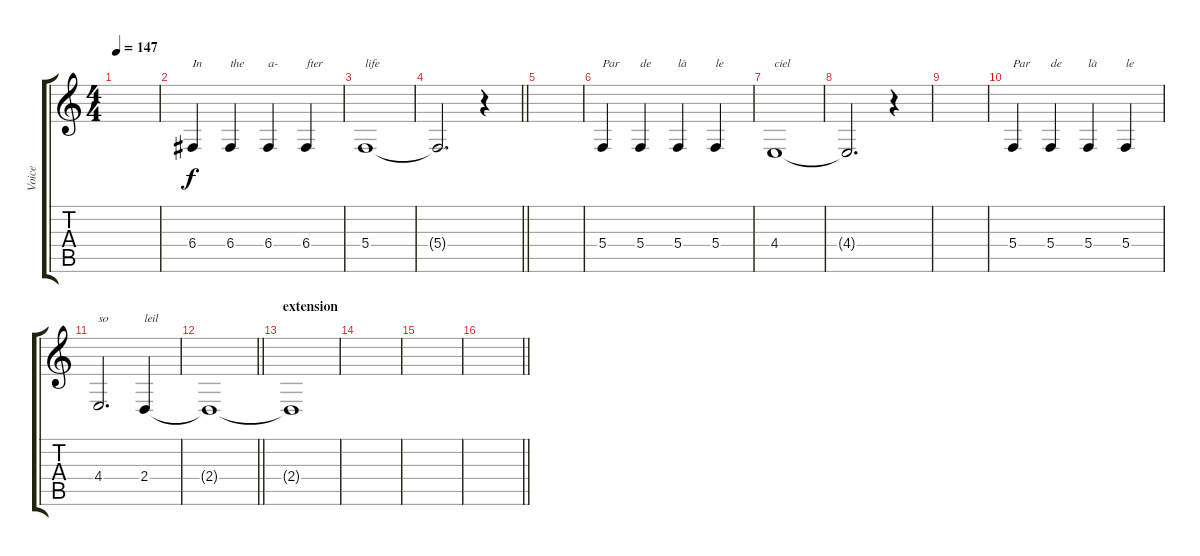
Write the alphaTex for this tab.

\track ("Voice" "Voice") {instrument lead1square}
\staff {score tabs}
\tuning (D4 A3 F3 C3 G2 D2) {hide}
\ts (4 4)
\tempo 147
\clef g2
\ks c
|
6.4.4{txt "In "} 6.4.4{txt "the"} 6.4.4{txt "a-"} 6.4.4{txt "fter"} |
5.4.1{txt "life"} |
\barLineRight lightlight
5.4{t}.2{d} r.4 |
\section ("" "")
|
5.4.4{txt "Par"} 5.4.4{txt "de"} 5.4.4{txt "là"} 5.4.4{txt "le"} |
4.4.1{txt "ciel"} |
4.4{t}.2{d} r.4 |
|
5.4.4{txt "Par"} 5.4.4{txt "de"} 5.4.4{txt "là"} 5.4.4{txt "le"} |
4.4.2{d txt "so"} 2.4.4{txt "leil"} |
\barLineRight lightlight
2.4{t}.1 |
\section ("" "extension")
2.4{t}.1 |
|
|
\barLineRight lightlight
